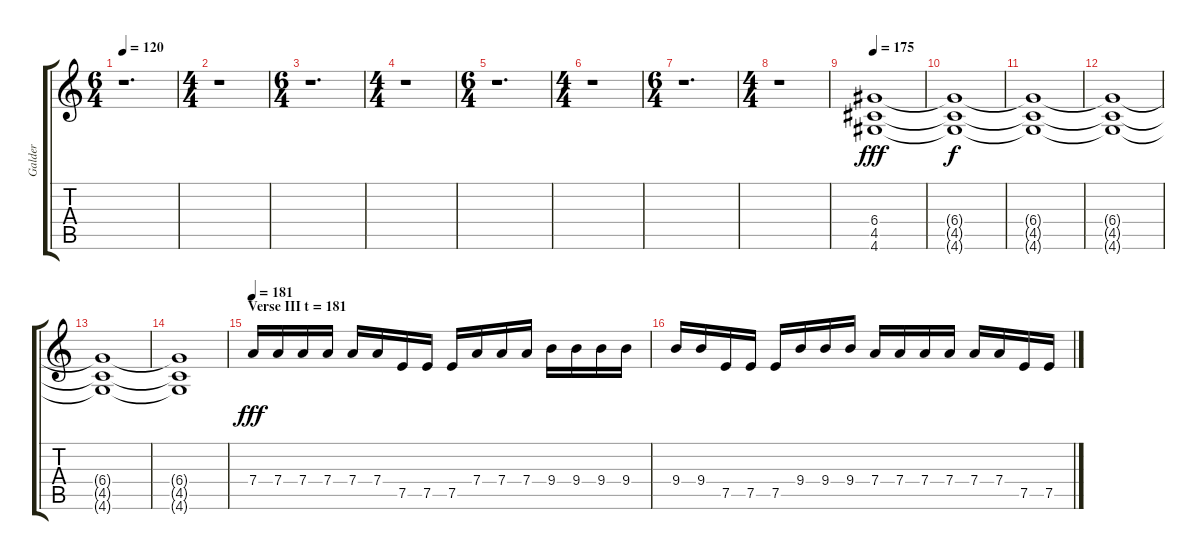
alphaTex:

\track ("Galder" "Galder") {instrument distortionguitar}
\staff {score tabs}
\tuning (E4 B3 G3 D3 A2 E2) {hide}
\ts (6 4)
\tempo 120
\clef g2
\ks c
r.1{d dy f} |
\ts (4 4)
r.1 |
\ts (6 4)
r.1{d} |
\ts (4 4)
r.1 |
\ts (6 4)
r.1{d} |
\ts (4 4)
r.1 |
\ts (6 4)
r.1{d} |
\ts (4 4)
r.1 |
\tempo 175
(6.4 4.5 4.6).1{dy fff} |
(6.4{t} 4.5{t} 4.6{t}).1{dy f} |
(6.4{t} 4.5{t} 4.6{t}).1 |
(6.4{t} 4.5{t} 4.6{t}).1 |
(6.4{t} 4.5{t} 4.6{t}).1 |
(6.4{t} 4.5{t} 4.6{t}).1 |
\section ("" "Verse III t = 181")
\tempo 181
7.4.16{dy fff} 7.4.16 7.4.16 7.4.16 7.4.16 7.4.16 7.5.16 7.5.16 7.5.16 7.4.16 7.4.16 7.4.16 9.4.16 9.4.16 9.4.16 9.4.16 |
9.4.16 9.4.16 7.5.16 7.5.16 7.5.16 9.4.16 9.4.16 9.4.16 7.4.16 7.4.16 7.4.16 7.4.16 7.4.16 7.4.16 7.5.16 7.5.16
